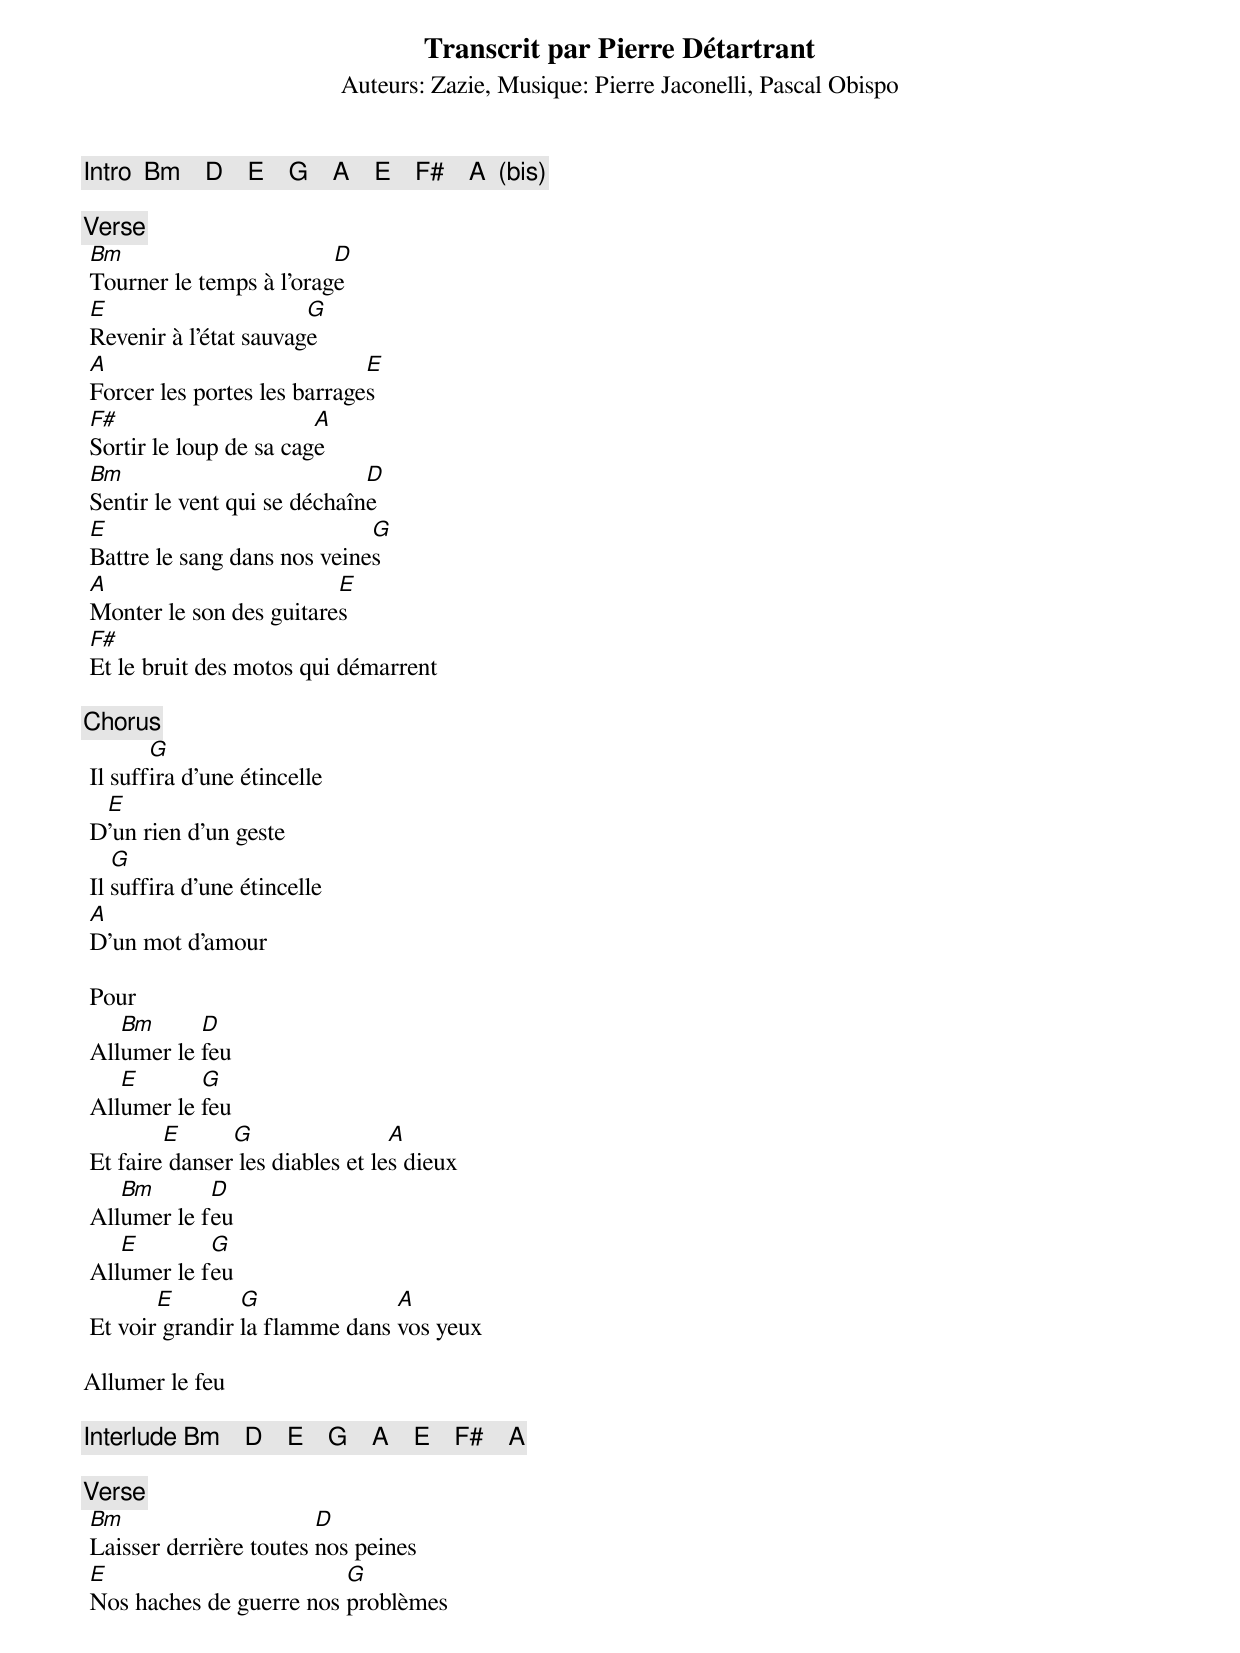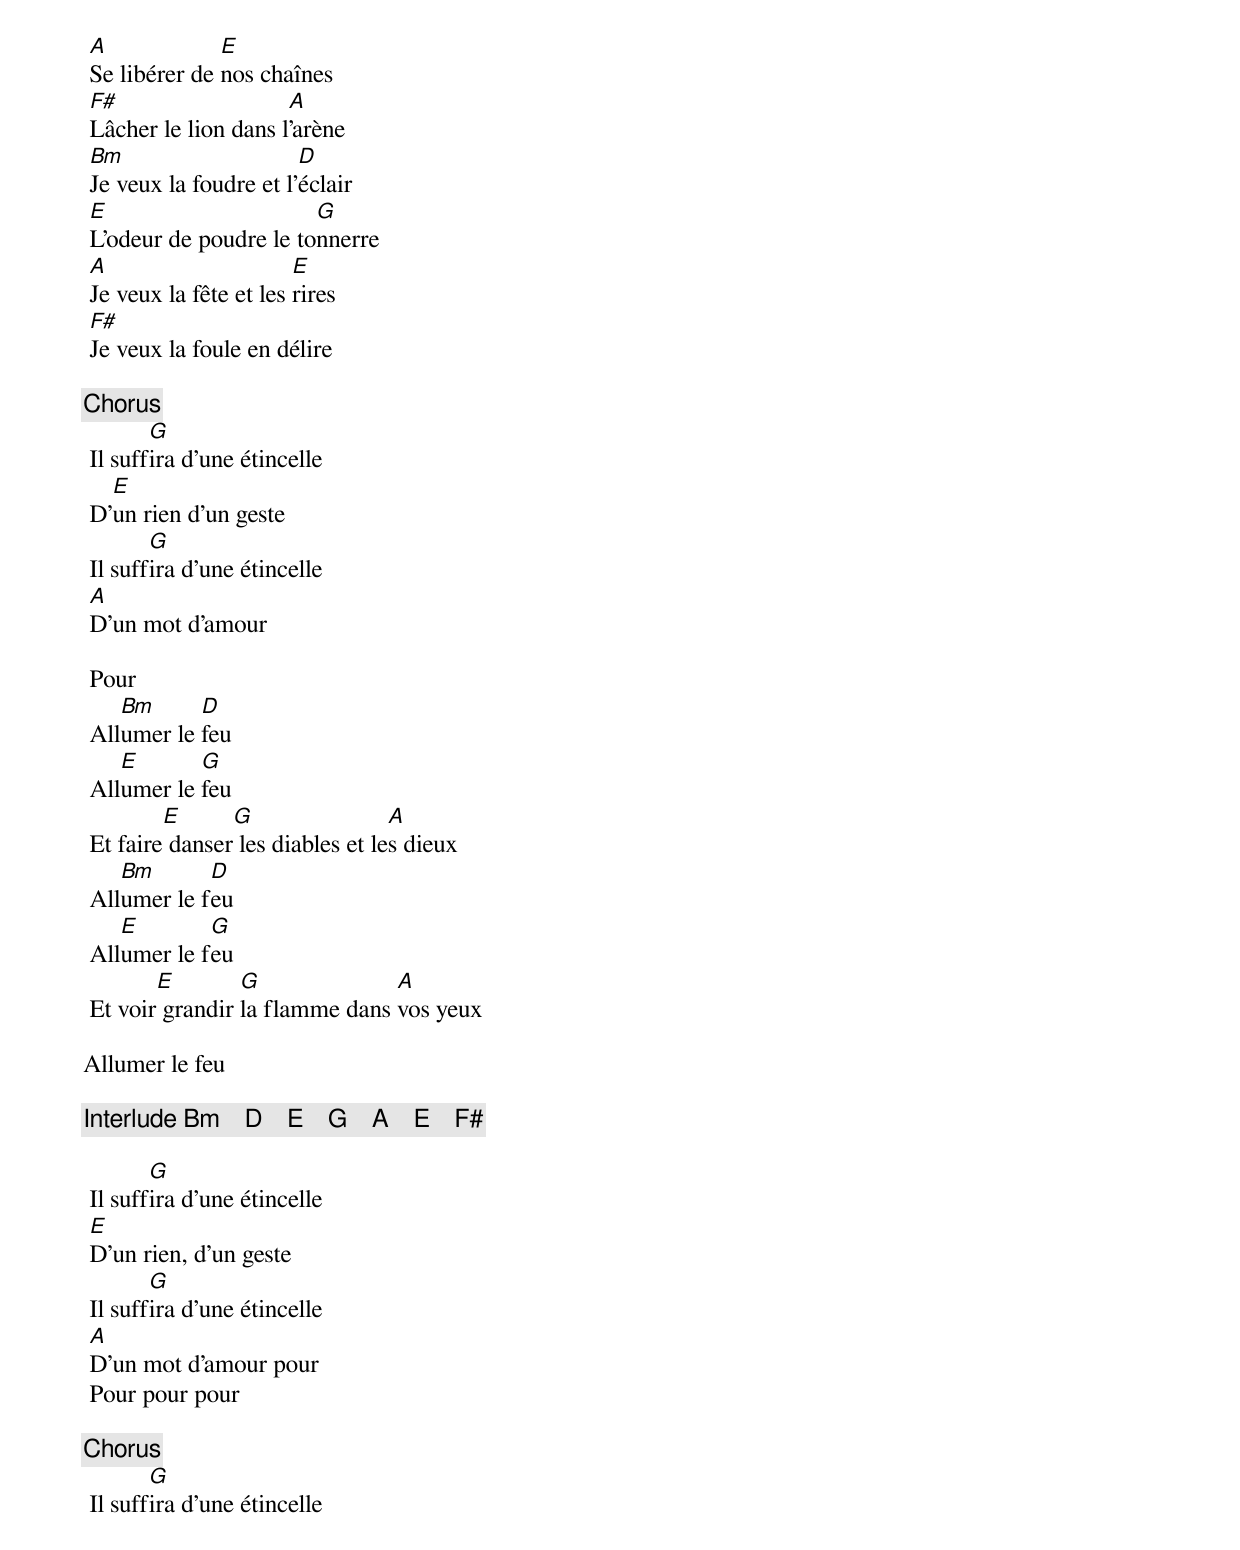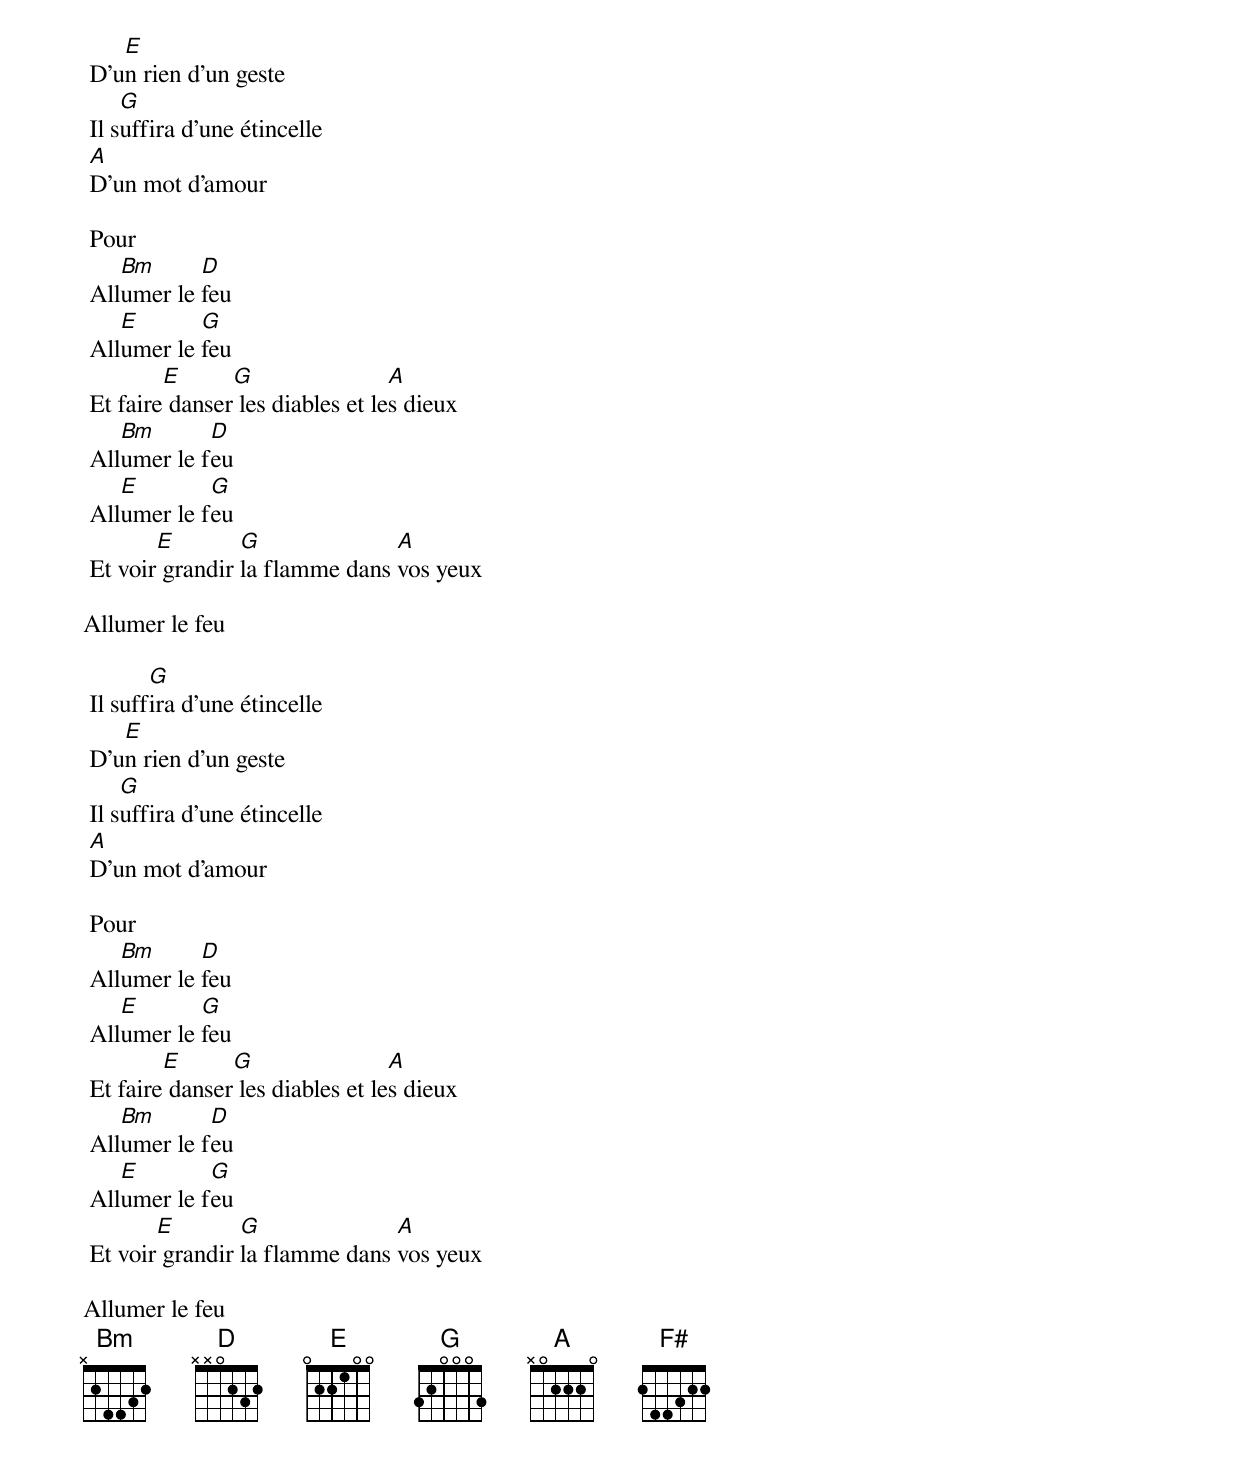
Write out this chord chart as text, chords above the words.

Transcrit par Pierre Détartrant
Auteurs: Zazie, Musique: Pierre Jaconelli, Pascal Obispo

[Intro]  Bm    D    E    G    A    E    F#    A  (bis)

[Verse]
 Bm                       D
 Tourner le temps à l'orage
 E                      G
 Revenir à l'état sauvage
 A                            E
 Forcer les portes les barrages
 F#                      A
 Sortir le loup de sa cage
 Bm                           D
 Sentir le vent qui se déchaîne
 E                            G
 Battre le sang dans nos veines
 A                        E
 Monter le son des guitares
 F#
 Et le bruit des motos qui démarrent

[Chorus]
        G
 Il suffira d'une étincelle
  E
 D'un rien d'un geste
    G
 Il suffira d'une étincelle
 A
 D'un mot d'amour

 Pour
    Bm      D
 Allumer le feu
    E       G
 Allumer le feu
         E      G                 A
 Et faire danser les diables et les dieux
    Bm       D
 Allumer le feu
    E        G
 Allumer le feu
        E        G              A
 Et voir grandir la flamme dans vos yeux

Allumer le feu

[Interlude] Bm    D    E    G    A    E    F#    A

[Verse]
 Bm                      D
 Laisser derrière toutes nos peines
 E                        G
 Nos haches de guerre nos problèmes
 A             E
 Se libérer de nos chaînes
 F#                   A
 Lâcher le lion dans l'arène
 Bm                     D
 Je veux la foudre et l'éclair
 E                      G
 L'odeur de poudre le tonnerre
 A                      E
 Je veux la fête et les rires
 F#
 Je veux la foule en délire

[Chorus]
        G
 Il suffira d'une étincelle
   E
 D'un rien d'un geste
        G
 Il suffira d'une étincelle
 A
 D'un mot d'amour

 Pour
    Bm      D
 Allumer le feu
    E       G
 Allumer le feu
         E      G                 A
 Et faire danser les diables et les dieux
    Bm       D
 Allumer le feu
    E        G
 Allumer le feu
        E        G              A
 Et voir grandir la flamme dans vos yeux

Allumer le feu

 [Interlude] Bm    D    E    G    A    E    F#

        G
 Il suffira d'une étincelle
 E
 D'un rien, d'un geste
        G
 Il suffira d'une étincelle
 A
 D'un mot d'amour pour
 Pour pour pour

[Chorus]
        G
 Il suffira d'une étincelle
    E
 D'un rien d'un geste
     G
 Il suffira d'une étincelle
 A
 D'un mot d'amour

 Pour
    Bm      D
 Allumer le feu
    E       G
 Allumer le feu
         E      G                 A
 Et faire danser les diables et les dieux
    Bm       D
 Allumer le feu
    E        G
 Allumer le feu
        E        G              A
 Et voir grandir la flamme dans vos yeux

Allumer le feu

        G
 Il suffira d'une étincelle
    E
 D'un rien d'un geste
     G
 Il suffira d'une étincelle
 A
 D'un mot d'amour

 Pour
    Bm      D
 Allumer le feu
    E       G
 Allumer le feu
         E      G                 A
 Et faire danser les diables et les dieux
    Bm       D
 Allumer le feu
    E        G
 Allumer le feu
        E        G              A
 Et voir grandir la flamme dans vos yeux

Allumer le feu
